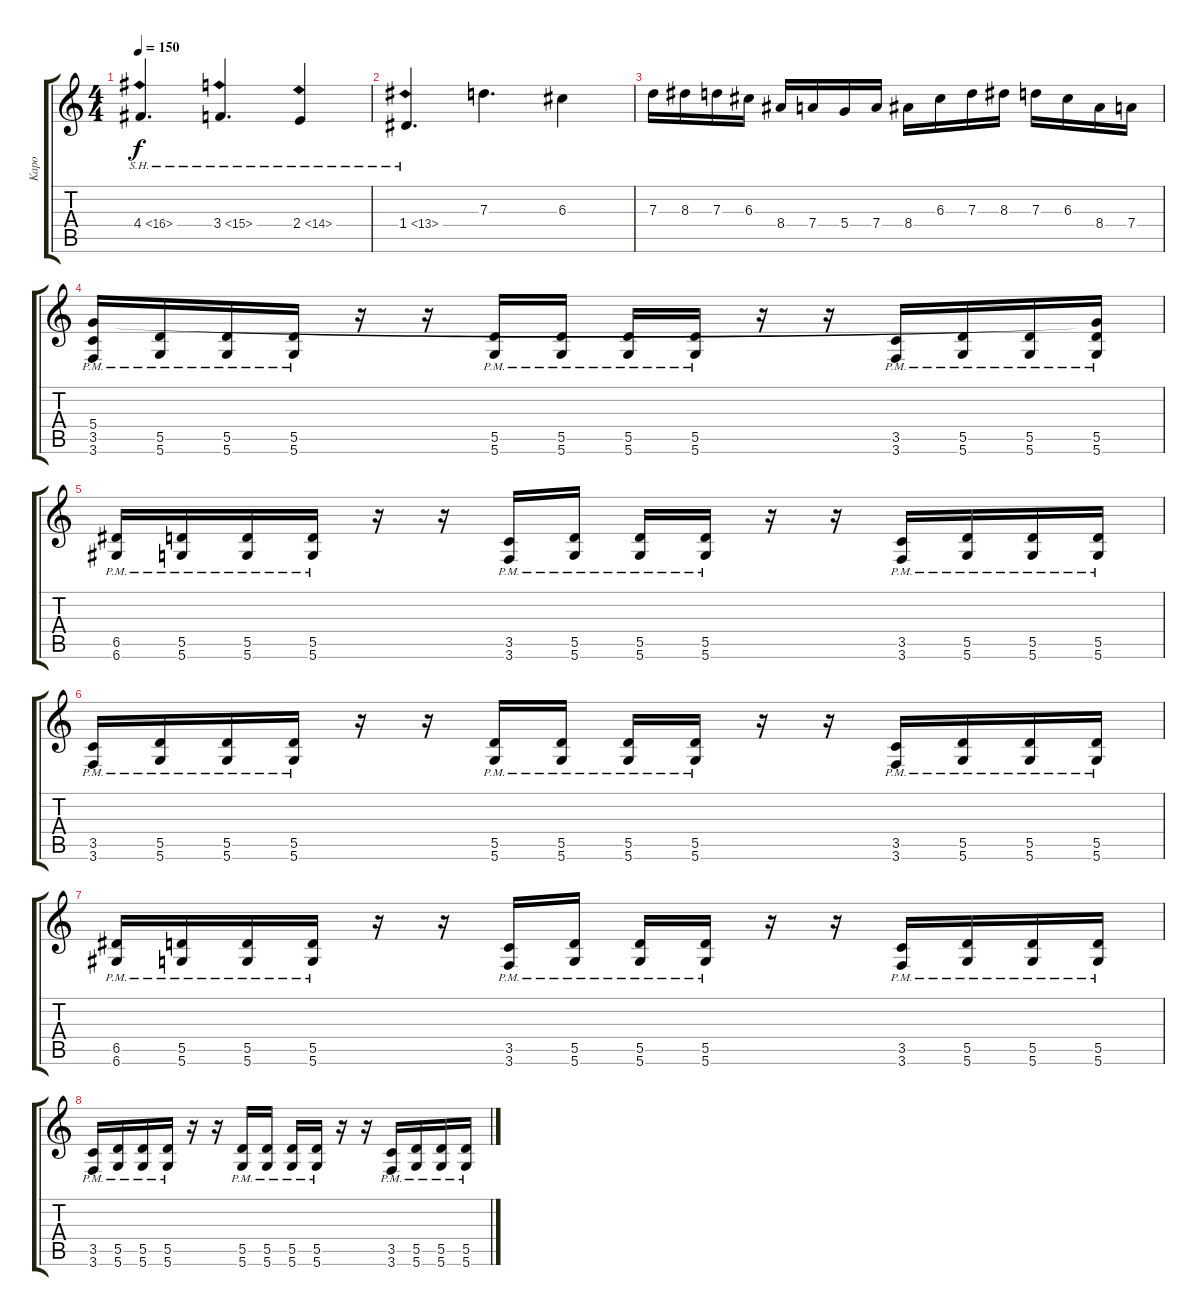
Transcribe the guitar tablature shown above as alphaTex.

\track ("Kapo" "Kapo") {instrument distortionguitar}
\staff {score tabs}
\tuning (E4 B3 G3 D3 A2 D2) {hide}
\ts (4 4)
\tempo 150
\clef g2
\ks c
4.4{sh 12}.4{d dy f} 3.4{sh 12}.4{d} 2.4{sh 12}.4 |
1.4{sh 12}.4{d} 7.3.4{d} 6.3.4 |
7.3.16 8.3.16 7.3.16 6.3.16 8.4.16 7.4.16 5.4.16 7.4.16 8.4.16 6.3.16 7.3.16 8.3.16 7.3.16 6.3.16 8.4.16 7.4.16 |
(5.4 3.5{pm} 3.6{pm}).16 (5.5{pm} 5.6{pm}).16 (5.5{pm} 5.6{pm}).16 (5.5{pm} 5.6{pm}).16 r.16 r.16 (5.5{pm} 5.6{pm}).16 (5.5{pm} 5.6{pm}).16 (5.5{pm} 5.6{pm}).16 (5.5{pm} 5.6{pm}).16 r.16 r.16 (3.5{pm} 3.6{pm}).16 (5.5{pm} 5.6{pm}).16 (5.5{pm} 5.6{pm}).16 (5.4{t} 5.5{pm} 5.6{pm}).16 |
(6.5{pm} 6.6{pm}).16 (5.5{pm} 5.6{pm}).16 (5.5{pm} 5.6{pm}).16 (5.5{pm} 5.6{pm}).16 r.16 r.16 (3.5{pm} 3.6{pm}).16 (5.5{pm} 5.6{pm}).16 (5.5{pm} 5.6{pm}).16 (5.5{pm} 5.6{pm}).16 r.16 r.16 (3.5{pm} 3.6{pm}).16 (5.5{pm} 5.6{pm}).16 (5.5{pm} 5.6{pm}).16 (5.5{pm} 5.6{pm}).16 |
(3.5{pm} 3.6{pm}).16 (5.5{pm} 5.6{pm}).16 (5.5{pm} 5.6{pm}).16 (5.5{pm} 5.6{pm}).16 r.16 r.16 (5.5{pm} 5.6{pm}).16 (5.5{pm} 5.6{pm}).16 (5.5{pm} 5.6{pm}).16 (5.5{pm} 5.6{pm}).16 r.16 r.16 (3.5{pm} 3.6{pm}).16 (5.5{pm} 5.6{pm}).16 (5.5{pm} 5.6{pm}).16 (5.5{pm} 5.6{pm}).16 |
(6.5{pm} 6.6{pm}).16 (5.5{pm} 5.6{pm}).16 (5.5{pm} 5.6{pm}).16 (5.5{pm} 5.6{pm}).16 r.16 r.16 (3.5{pm} 3.6{pm}).16 (5.5{pm} 5.6{pm}).16 (5.5{pm} 5.6{pm}).16 (5.5{pm} 5.6{pm}).16 r.16 r.16 (3.5{pm} 3.6{pm}).16 (5.5{pm} 5.6{pm}).16 (5.5{pm} 5.6{pm}).16 (5.5{pm} 5.6{pm}).16 |
(3.5{pm} 3.6{pm}).16 (5.5{pm} 5.6{pm}).16 (5.5{pm} 5.6{pm}).16 (5.5{pm} 5.6{pm}).16 r.16 r.16 (5.5{pm} 5.6{pm}).16 (5.5{pm} 5.6{pm}).16 (5.5{pm} 5.6{pm}).16 (5.5{pm} 5.6{pm}).16 r.16 r.16 (3.5{pm} 3.6{pm}).16 (5.5{pm} 5.6{pm}).16 (5.5{pm} 5.6{pm}).16 (5.5{pm} 5.6{pm}).16
